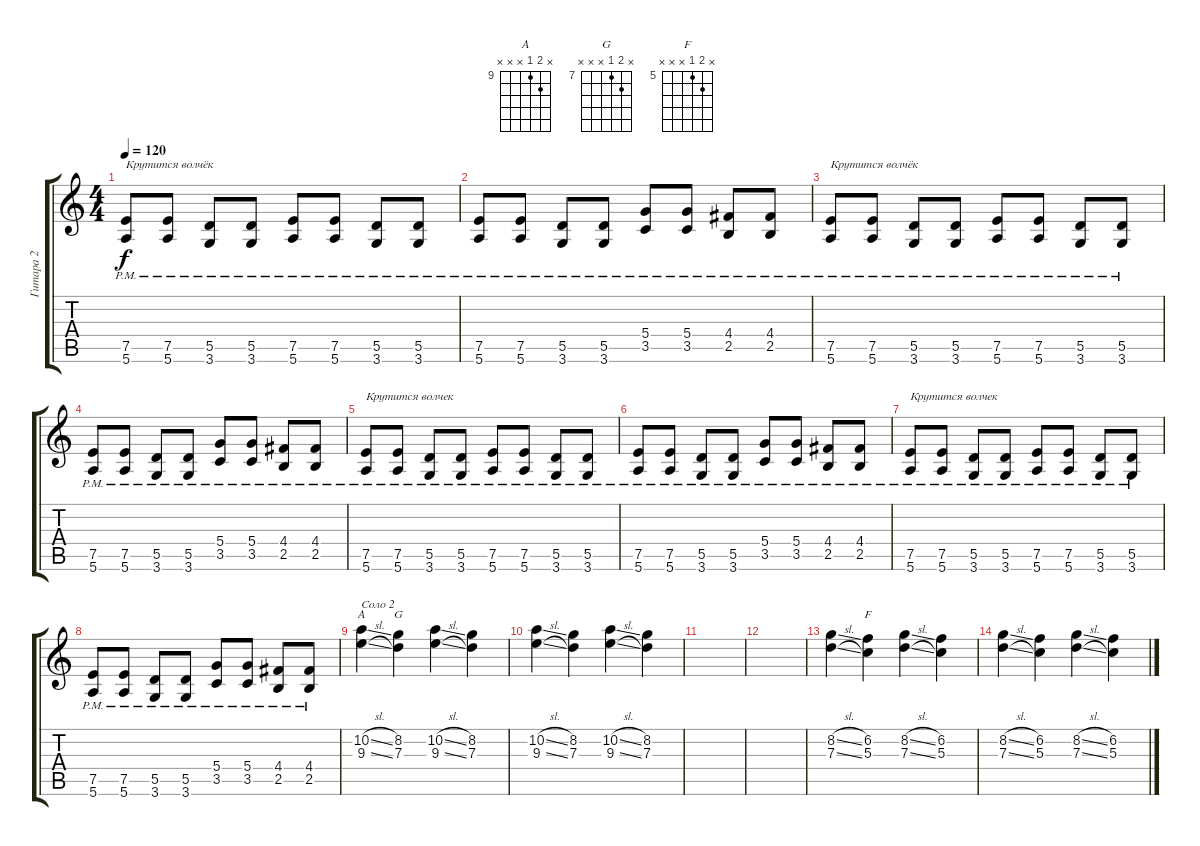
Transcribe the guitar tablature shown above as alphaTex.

\track ("Гитара 2" "Гитара 2") {instrument distortionguitar}
\staff {score tabs}
\tuning (E4 B3 G3 D3 A2 E2) {hide}
\chord ("A" x 10 9 x x x) {firstfret 9}
\chord ("G" x 8 7 x x x) {firstfret 7}
\chord ("F" x 6 5 x x x) {firstfret 5}
\ts (4 4)
\tempo 120
\clef g2
\ks c
(7.5{pm} 5.6).8{txt "Крутится волчёк" dy f} (7.5{pm} 5.6).8 (5.5{pm} 3.6).8 (5.5{pm} 3.6).8 (7.5{pm} 5.6).8 (7.5{pm} 5.6).8 (5.5{pm} 3.6).8 (5.5{pm} 3.6).8 |
(7.5{pm} 5.6).8 (7.5{pm} 5.6).8 (5.5{pm} 3.6).8 (5.5{pm} 3.6).8 (5.4 3.5{pm}).8 (5.4 3.5{pm}).8 (4.4 2.5{pm}).8 (4.4 2.5{pm}).8 |
(7.5{pm} 5.6).8{txt "Крутится волчёк"} (7.5{pm} 5.6).8 (5.5{pm} 3.6).8 (5.5{pm} 3.6).8 (7.5{pm} 5.6).8 (7.5{pm} 5.6).8 (5.5{pm} 3.6).8 (5.5{pm} 3.6).8 |
(7.5{pm} 5.6).8 (7.5{pm} 5.6).8 (5.5{pm} 3.6).8 (5.5{pm} 3.6).8 (5.4 3.5{pm}).8 (5.4 3.5{pm}).8 (4.4 2.5{pm}).8 (4.4 2.5{pm}).8 |
(7.5{pm} 5.6).8{txt "Крутится волчек"} (7.5{pm} 5.6).8 (5.5{pm} 3.6).8 (5.5{pm} 3.6).8 (7.5{pm} 5.6).8 (7.5{pm} 5.6).8 (5.5{pm} 3.6).8 (5.5{pm} 3.6).8 |
(7.5{pm} 5.6).8 (7.5{pm} 5.6).8 (5.5{pm} 3.6).8 (5.5{pm} 3.6).8 (5.4 3.5{pm}).8 (5.4 3.5{pm}).8 (4.4 2.5{pm}).8 (4.4 2.5{pm}).8 |
(7.5{pm} 5.6).8{txt "Крутится волчек"} (7.5{pm} 5.6).8 (5.5{pm} 3.6).8 (5.5{pm} 3.6).8 (7.5{pm} 5.6).8 (7.5{pm} 5.6).8 (5.5{pm} 3.6).8 (5.5{pm} 3.6).8 |
(7.5{pm} 5.6).8 (7.5{pm} 5.6).8 (5.5{pm} 3.6).8 (5.5{pm} 3.6).8 (5.4 3.5{pm}).8 (5.4 3.5{pm}).8 (4.4 2.5{pm}).8 (4.4 2.5{pm}).8 |
(10.2{sl} 9.3{sl}).4{ch "A" txt "Cоло 2"} (8.2 7.3).4{ch "G"} (10.2{sl} 9.3{sl}).4 (8.2 7.3).4 |
(10.2{sl} 9.3{sl}).4 (8.2 7.3).4 (10.2{sl} 9.3{sl}).4 (8.2 7.3).4 |
|
|
(8.2{sl} 7.3{sl}).4 (6.2 5.3).4{ch "F"} (8.2{sl} 7.3{sl}).4 (6.2 5.3).4 |
(8.2{sl} 7.3{sl}).4 (6.2 5.3).4 (8.2{sl} 7.3{sl}).4 (6.2 5.3).4
